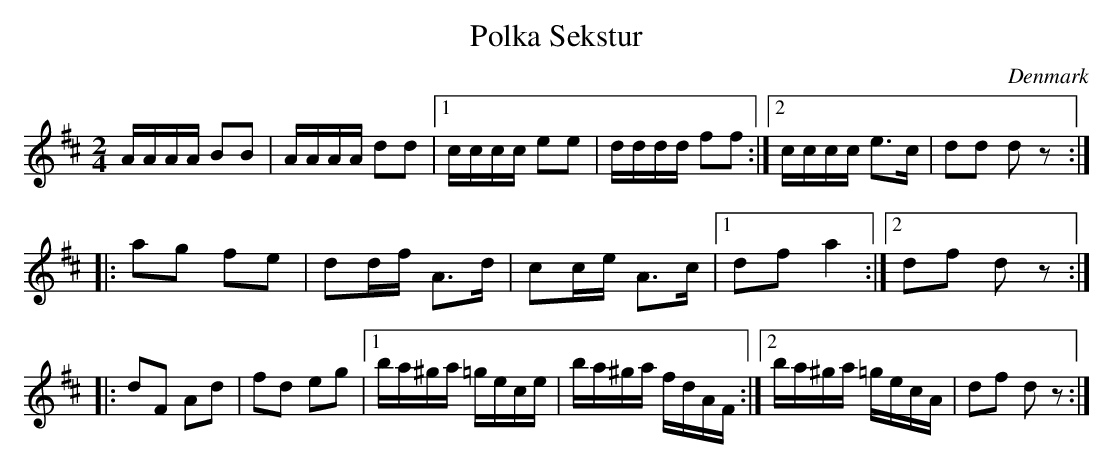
X:1
T:Polka Sekstur
O:Denmark
M:2/4
K:D
AAAA B2B2| AAAA d2d2|1 cccc e2e2| dddd f2f2\
:|2 cccc e3c | d2d2 d2z2 :|
|:\
a2g2 f2e2 | d2df A3d | \
c2ce A3c \
|1 d2f2 a4  :|2 d2f2 d2z2 :|
|:\
d2F2 A2d2 | f2d2 e2g2 \
|1 ba^ga =gece | ba^ga fdAF \
:|2ba^ga =gecA | d2f2 d2z2 :|
